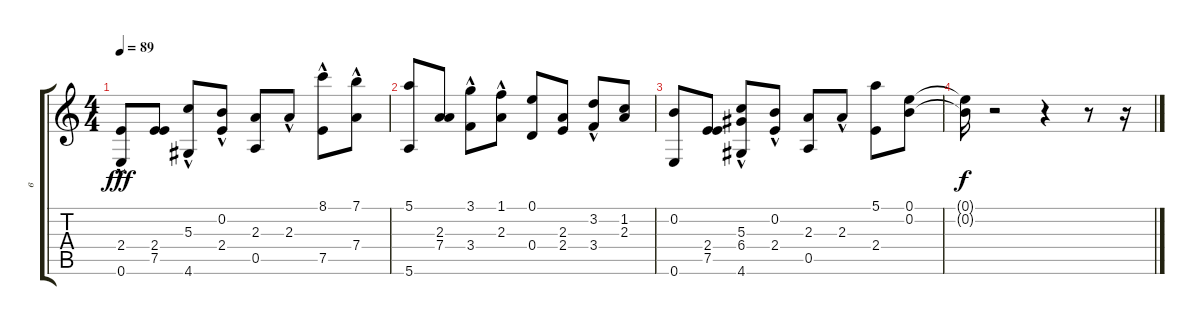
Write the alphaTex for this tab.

\track ("в" "в") {instrument acousticguitarnylon}
\staff {score tabs}
\tuning (E4 B3 G3 D3 A2 E2) {hide}
\ts (4 4)
\tempo 89
\clef g2
\ks c
(2.4{hac} 0.6).8{dy fff} (2.4 7.5).8 (5.3{hac} 4.6).8 (0.2{hac} 2.4).8 (2.3 0.5).8 2.3{hac}.8 (8.1{hac} 7.5{hac}).8 (7.1{hac} 7.4{hac}).8 |
(5.1 5.6).8 (2.3 7.4).8 (3.1{hac} 3.4{hac}).8 (1.1{hac} 2.3).8 (0.1 0.4).8 (2.3 2.4).8 (3.2 3.4{hac}).8 (1.2 2.3).8 |
(0.2 0.6).8 (2.4 7.5).8 (5.3{hac} 6.4 4.6).8 (0.2{hac} 2.4).8 (2.3 0.5).8 2.3{hac}.8 (5.1 2.4).8 (0.1 0.2).8 |
(0.1{t} 0.2{t}).16{dy f} r.2 r.4 r.8 r.16
